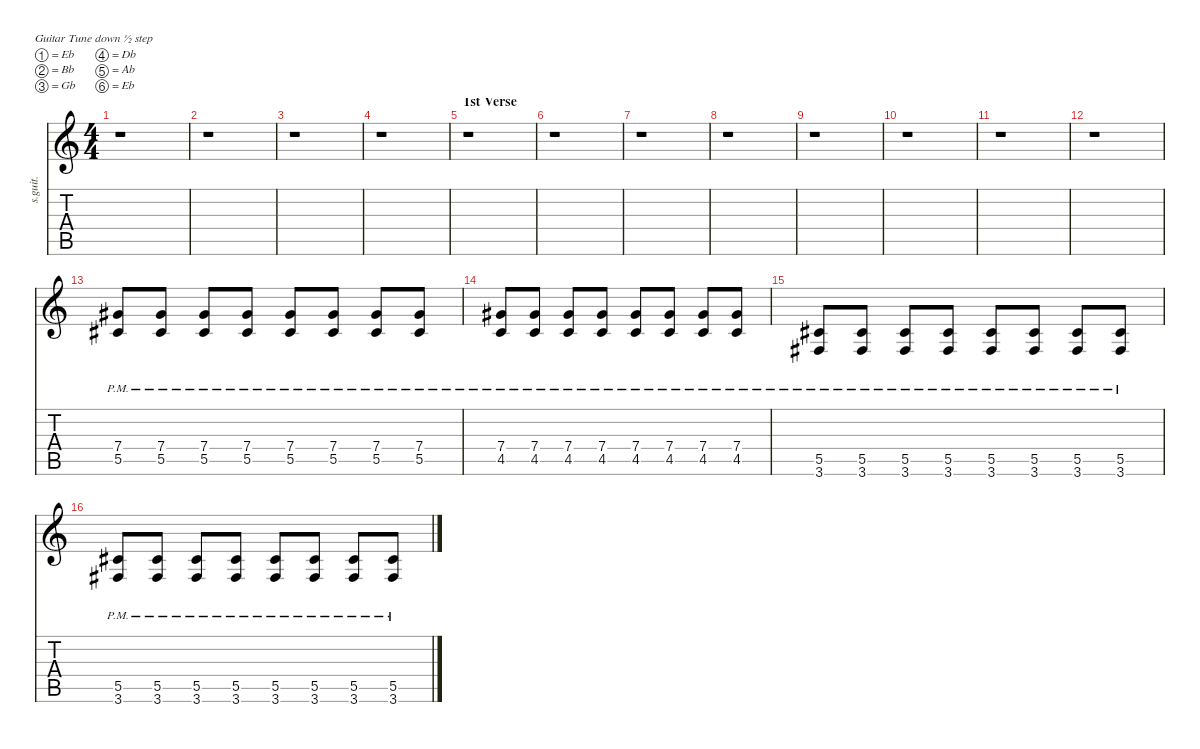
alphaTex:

\defaultSystemsLayout 4
\hideDynamics
\bracketExtendMode nobrackets
\track ("Dave Keuning - Rhythm Guitar" "s.guit.") {instrument overdrivenguitar}
\staff {score tabs}
\tuning (Eb4 Bb3 Gb3 Db3 Ab2 Eb2)
\ts (4 4)
\beaming (8 2 2 2 2)
\tempo (148 hide)
\clef g2
\ks c
r.1{dy f instrument overdrivenguitar} |
r.1 |
r.1 |
r.1 |
\section ("" "1st Verse")
r.1 |
r.1 |
r.1 |
r.1 |
r.1 |
r.1 |
r.1 |
r.1 |
(7.4{pm acc #} 5.5{pm acc #}).8{lyrics (0 "") lyrics (1 "") lyrics (2 "") lyrics (3 "") lyrics (4 "")} (7.4{pm acc #} 5.5{pm acc #}).8{lyrics (0 "") lyrics (1 "") lyrics (2 "") lyrics (3 "") lyrics (4 "")} (7.4{pm acc #} 5.5{pm acc #}).8{lyrics (0 "") lyrics (1 "") lyrics (2 "") lyrics (3 "") lyrics (4 "")} (7.4{pm acc #} 5.5{pm acc #}).8{lyrics (0 "") lyrics (1 "") lyrics (2 "") lyrics (3 "") lyrics (4 "")} (7.4{pm acc #} 5.5{pm acc #}).8{lyrics (0 "") lyrics (1 "") lyrics (2 "") lyrics (3 "") lyrics (4 "")} (7.4{pm acc #} 5.5{pm acc #}).8{lyrics (0 "") lyrics (1 "") lyrics (2 "") lyrics (3 "") lyrics (4 "")} (7.4{pm acc #} 5.5{pm acc #}).8{lyrics (0 "") lyrics (1 "") lyrics (2 "") lyrics (3 "") lyrics (4 "")} (7.4{pm acc #} 5.5{pm acc #}).8{lyrics (0 "") lyrics (1 "") lyrics (2 "") lyrics (3 "") lyrics (4 "")} |
(7.4{pm acc #} 4.5{pm}).8{lyrics (0 "") lyrics (1 "") lyrics (2 "") lyrics (3 "") lyrics (4 "")} (7.4{pm acc #} 4.5{pm}).8{lyrics (0 "") lyrics (1 "") lyrics (2 "") lyrics (3 "") lyrics (4 "")} (7.4{pm acc #} 4.5{pm}).8{lyrics (0 "") lyrics (1 "") lyrics (2 "") lyrics (3 "") lyrics (4 "")} (7.4{pm acc #} 4.5{pm}).8{lyrics (0 "") lyrics (1 "") lyrics (2 "") lyrics (3 "") lyrics (4 "")} (7.4{pm acc #} 4.5{pm}).8{lyrics (0 "") lyrics (1 "") lyrics (2 "") lyrics (3 "") lyrics (4 "")} (7.4{pm acc #} 4.5{pm}).8{lyrics (0 "") lyrics (1 "") lyrics (2 "") lyrics (3 "") lyrics (4 "")} (7.4{pm acc #} 4.5{pm}).8{lyrics (0 "") lyrics (1 "") lyrics (2 "") lyrics (3 "") lyrics (4 "")} (7.4{pm acc #} 4.5{pm}).8{lyrics (0 "") lyrics (1 "") lyrics (2 "") lyrics (3 "") lyrics (4 "")} |
(5.5{pm acc #} 3.6{pm acc #}).8{lyrics (0 "") lyrics (1 "") lyrics (2 "") lyrics (3 "") lyrics (4 "")} (5.5{pm acc #} 3.6{pm acc #}).8{lyrics (0 "") lyrics (1 "") lyrics (2 "") lyrics (3 "") lyrics (4 "")} (5.5{pm acc #} 3.6{pm acc #}).8{lyrics (0 "") lyrics (1 "") lyrics (2 "") lyrics (3 "") lyrics (4 "")} (5.5{pm acc #} 3.6{pm acc #}).8{lyrics (0 "") lyrics (1 "") lyrics (2 "") lyrics (3 "") lyrics (4 "")} (5.5{pm acc #} 3.6{pm acc #}).8{lyrics (0 "") lyrics (1 "") lyrics (2 "") lyrics (3 "") lyrics (4 "")} (5.5{pm acc #} 3.6{pm acc #}).8{lyrics (0 "") lyrics (1 "") lyrics (2 "") lyrics (3 "") lyrics (4 "")} (5.5{pm acc #} 3.6{pm acc #}).8{lyrics (0 "") lyrics (1 "") lyrics (2 "") lyrics (3 "") lyrics (4 "")} (5.5{pm acc #} 3.6{pm acc #}).8{lyrics (0 "") lyrics (1 "") lyrics (2 "") lyrics (3 "") lyrics (4 "")} |
(5.5{pm acc #} 3.6{pm acc #}).8{lyrics (0 "") lyrics (1 "") lyrics (2 "") lyrics (3 "") lyrics (4 "")} (5.5{pm acc #} 3.6{pm acc #}).8{lyrics (0 "") lyrics (1 "") lyrics (2 "") lyrics (3 "") lyrics (4 "")} (5.5{pm acc #} 3.6{pm acc #}).8{lyrics (0 "") lyrics (1 "") lyrics (2 "") lyrics (3 "") lyrics (4 "")} (5.5{pm acc #} 3.6{pm acc #}).8{lyrics (0 "") lyrics (1 "") lyrics (2 "") lyrics (3 "") lyrics (4 "")} (5.5{pm acc #} 3.6{pm acc #}).8{lyrics (0 "") lyrics (1 "") lyrics (2 "") lyrics (3 "") lyrics (4 "")} (5.5{pm acc #} 3.6{pm acc #}).8{lyrics (0 "") lyrics (1 "") lyrics (2 "") lyrics (3 "") lyrics (4 "")} (5.5{pm acc #} 3.6{pm acc #}).8{lyrics (0 "") lyrics (1 "") lyrics (2 "") lyrics (3 "") lyrics (4 "")} (5.5{pm acc #} 3.6{pm acc #}).8{lyrics (0 "") lyrics (1 "") lyrics (2 "") lyrics (3 "") lyrics (4 "")}
